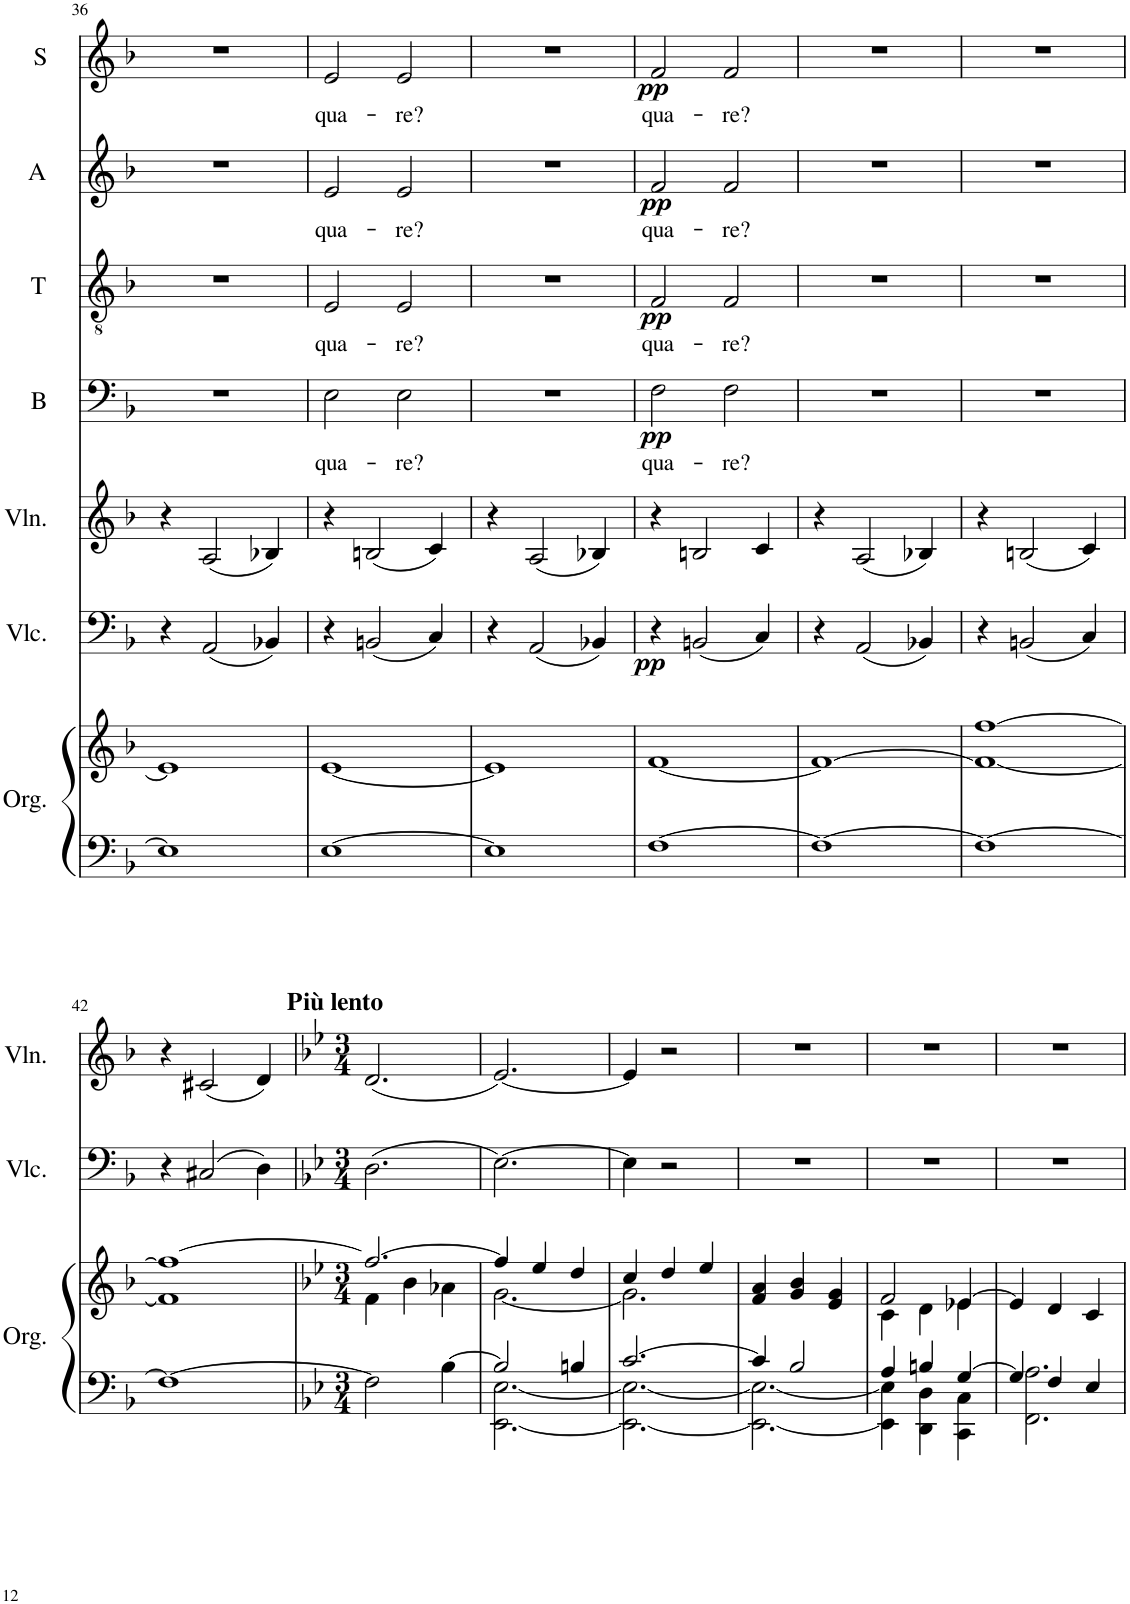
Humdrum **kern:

**kern	**kern	**kern	**dynam	**kern	**kern	**text	**dynam	**kern	**text	**dynam	**kern	**text	**dynam	**kern	**text	**dynam
*part7	*part7	*part6	*part6	*part5	*part4	*part4	*part4	*part3	*part3	*part3	*part2	*part2	*part2	*part1	*part1	*part1
*staff8	*staff7	*staff6	*staff6	*staff5	*staff4	*staff4	*staff4	*staff3	*staff3	*staff3	*staff2	*staff2	*staff2	*staff1	*staff1	*staff1
*I"Orgue	*	*I"Violoncelle	*	*I"Violon	*I"B	*	*	*I"T	*	*	*I"A	*	*	*I"S	*	*
*I'Org.	*	*I'Vlc.	*	*I'Vln.	*I'B	*	*	*I'T	*	*	*I'A	*	*	*I'S	*	*
!!LO:PB:g=z
*clefF4	*clefG2	*clefF4	*	*clefG2	*clefF4	*	*	*clefGv2	*	*	*clefG2	*	*	*clefG2	*	*
*k[b-]	*k[b-]	*k[b-]	*	*k[b-]	*k[b-]	*	*	*k[b-]	*	*	*k[b-]	*	*	*k[b-]	*	*
*M4/4	*M4/4	*M4/4	*	*M4/4	*M4/4	*	*	*M4/4	*	*	*M4/4	*	*	*M4/4	*	*
=36	=36	=36	=36	=36	=36	=36	=36	=36	=36	=36	=36	=36	=36	=36	=36	=36
1E-]	1e-]	4r	.	4r	1r	.	.	1r	.	.	1r	.	.	1r	.	.
.	.	(2AA/	.	(2A/	.	.	.	.	.	.	.	.	.	.	.	.
.	.	4BB-X/)	.	4B-X/)	.	.	.	.	.	.	.	.	.	.	.	.
=37	=37	=37	=37	=37	=37	=37	=37	=37	=37	=37	=37	=37	=37	=37	=37	=37
!	!	!	!	!	!	!LO:LY:b	!	!	!LO:LY:b	!	!	!LO:LY:b	!	!	!LO:LY:b	!
[1E	[1e	4r	.	4r	2E\	qua-	.	2E/	qua-	.	2e/	qua-	.	2e/	qua-	.
.	.	(2BBn/	.	(2Bn/	.	.	.	.	.	.	.	.	.	.	.	.
!	!	!	!	!	!	!LO:LY:b	!	!	!LO:LY:b	!	!	!LO:LY:b	!	!	!LO:LY:b	!
.	.	.	.	.	2E\	-re?	.	2E/	-re?	.	2e/	-re?	.	2e/	-re?	.
.	.	4C/)	.	4c/)	.	.	.	.	.	.	.	.	.	.	.	.
=38	=38	=38	=38	=38	=38	=38	=38	=38	=38	=38	=38	=38	=38	=38	=38	=38
1E]	1e]	4r	.	4r	1r	.	.	1r	.	.	1r	.	.	1r	.	.
.	.	(2AA/	.	(2A/	.	.	.	.	.	.	.	.	.	.	.	.
.	.	4BB-X/)	.	4B-X/)	.	.	.	.	.	.	.	.	.	.	.	.
=39	=39	=39	=39	=39	=39	=39	=39	=39	=39	=39	=39	=39	=39	=39	=39	=39
!	!	!	!LO:DY:b	!	!	!LO:LY:b	!LO:DY:b	!	!LO:LY:b	!LO:DY:b	!	!LO:LY:b	!LO:DY:b	!	!LO:LY:b	!LO:DY:b
[1F	[1f	4r	pp	4r	2F\	qua-	pp	2F/	qua-	pp	2f/	qua-	pp	2f/	qua-	pp
.	.	(2BBn/	.	2Bn/	.	.	.	.	.	.	.	.	.	.	.	.
!	!	!	!	!	!	!LO:LY:b	!	!	!LO:LY:b	!	!	!LO:LY:b	!	!	!LO:LY:b	!
.	.	.	.	.	2F\	-re?	.	2F/	-re?	.	2f/	-re?	.	2f/	-re?	.
.	.	4C/)	.	4c/	.	.	.	.	.	.	.	.	.	.	.	.
=40	=40	=40	=40	=40	=40	=40	=40	=40	=40	=40	=40	=40	=40	=40	=40	=40
1F_	1f_	4r	.	4r	1r	.	.	1r	.	.	1r	.	.	1r	.	.
.	.	(2AA/	.	(2A/	.	.	.	.	.	.	.	.	.	.	.	.
.	.	4BB-X/)	.	4B-X/)	.	.	.	.	.	.	.	.	.	.	.	.
=41	=41	=41	=41	=41	=41	=41	=41	=41	=41	=41	=41	=41	=41	=41	=41	=41
1F_	1f_ [1ff	4r	.	4r	1r	.	.	1r	.	.	1r	.	.	1r	.	.
.	.	(2BBn/	.	(2Bn/	.	.	.	.	.	.	.	.	.	.	.	.
.	.	4C/)	.	4c/)	.	.	.	.	.	.	.	.	.	.	.	.
!!LO:LB:g=z
=42	=42	=42	=42	=42	=42	=42	=42	=42	=42	=42	=42	=42	=42	=42	=42	=42
1F_	1f] 1ff_	4r	.	4r	1r	.	.	1r	.	.	1r	.	.	1r	.	.
.	.	(2C#X/	.	(2c#X/	.	.	.	.	.	.	.	.	.	.	.	.
.	.	4D\)	.	4d/)	.	.	.	.	.	.	.	.	.	.	.	.
=43	=43	=43	=43	=43	=43	=43	=43	=43	=43	=43	=43	=43	=43	=43	=43	=43
*k[b-e-]	*k[b-e-]	*k[b-e-]	*	*k[b-e-]	*k[b-e-]	*	*	*k[b-e-]	*	*	*k[b-e-]	*	*	*k[b-e-]	*	*
*M3/4	*M3/4	*M3/4	*	*M3/4	*M3/4	*	*	*M3/4	*	*	*M3/4	*	*	*M3/4	*	*
*	*^	*	*	*	*	*	*	*	*	*	*	*	*	*	*	*
!	!	!	!	!	!	!	!	!	!	!	!	!	!	!	!LO:TX:a:B:t=Più lento	!	!
2F\]	2.ff/_	4f\	(2.D\	.	(2.d/	2.r	.	.	2.r	.	.	2.r	.	.	2.r	.	.
.	.	4b-\	.	.	.	.	.	.	.	.	.	.	.	.	.	.	.
[4B-\	.	4a-X\	.	.	.	.	.	.	.	.	.	.	.	.	.	.	.
=44	=44	=44	=44	=44	=44	=44	=44	=44	=44	=44	=44	=44	=44	=44	=44	=44	=44
*^	*	*	*	*	*	*	*	*	*	*	*	*	*	*	*	*	*
2B-/]	[2.EE-\ [2.E-\	4ff/]	[2.g\	[2.E-\)	.	[2.e-/)	2.r	.	.	2.r	.	.	2.r	.	.	2.r	.	.
.	.	4ee-/	.	.	.	.	.	.	.	.	.	.	.	.	.	.	.	.
4Bn/	.	4dd/	.	.	.	.	.	.	.	.	.	.	.	.	.	.	.	.
=45	=45	=45	=45	=45	=45	=45	=45	=45	=45	=45	=45	=45	=45	=45	=45	=45	=45	=45
[2.c/	2.EE-\_ 2.E-\_	4cc/	2.g\]	4E-\]	.	4e-/]	2.r	.	.	2.r	.	.	2.r	.	.	2.r	.	.
.	.	4dd/	.	2r	.	2r	.	.	.	.	.	.	.	.	.	.	.	.
.	.	4ee-/	.	.	.	.	.	.	.	.	.	.	.	.	.	.	.	.
*	*	*v	*v	*	*	*	*	*	*	*	*	*	*	*	*	*	*	*
=46	=46	=46	=46	=46	=46	=46	=46	=46	=46	=46	=46	=46	=46	=46	=46	=46	=46
4c/]	2.EE-\_ 2.E-\_	4f/ 4a/	2.r	.	2.r	2.r	.	.	2.r	.	.	2.r	.	.	2.r	.	.
2B-/	.	4g/ 4b-/	.	.	.	.	.	.	.	.	.	.	.	.	.	.	.
.	.	4e-/ 4g/	.	.	.	.	.	.	.	.	.	.	.	.	.	.	.
=47	=47	=47	=47	=47	=47	=47	=47	=47	=47	=47	=47	=47	=47	=47	=47	=47	=47
*	*	*^	*	*	*	*	*	*	*	*	*	*	*	*	*	*	*
4A/	4EE-\] 4E-\]	2f/	4c\	2.r	.	2.r	2.r	.	.	2.r	.	.	2.r	.	.	2.r	.	.
4Bn/	4DD\ 4D\	.	4d\	.	.	.	.	.	.	.	.	.	.	.	.	.	.	.
[4G/	4CC\ 4C\	[4e-X/	4e-\	.	.	.	.	.	.	.	.	.	.	.	.	.	.	.
*	*	*v	*v	*	*	*	*	*	*	*	*	*	*	*	*	*	*	*
=48	=48	=48	=48	=48	=48	=48	=48	=48	=48	=48	=48	=48	=48	=48	=48	=48	=48
4G/]	2.FF\ 2.A\	4e-/]	2.r	.	2.r	2.r	.	.	2.r	.	.	2.r	.	.	2.r	.	.
4F/	.	4d/	.	.	.	.	.	.	.	.	.	.	.	.	.	.	.
4E-/	.	4c/	.	.	.	.	.	.	.	.	.	.	.	.	.	.	.
*v	*v	*	*	*	*	*	*	*	*	*	*	*	*	*	*	*	*
=	=	=	=	=	=	=	=	=	=	=	=	=	=	=	=	=
*-	*-	*-	*-	*-	*-	*-	*-	*-	*-	*-	*-	*-	*-	*-	*-	*-
